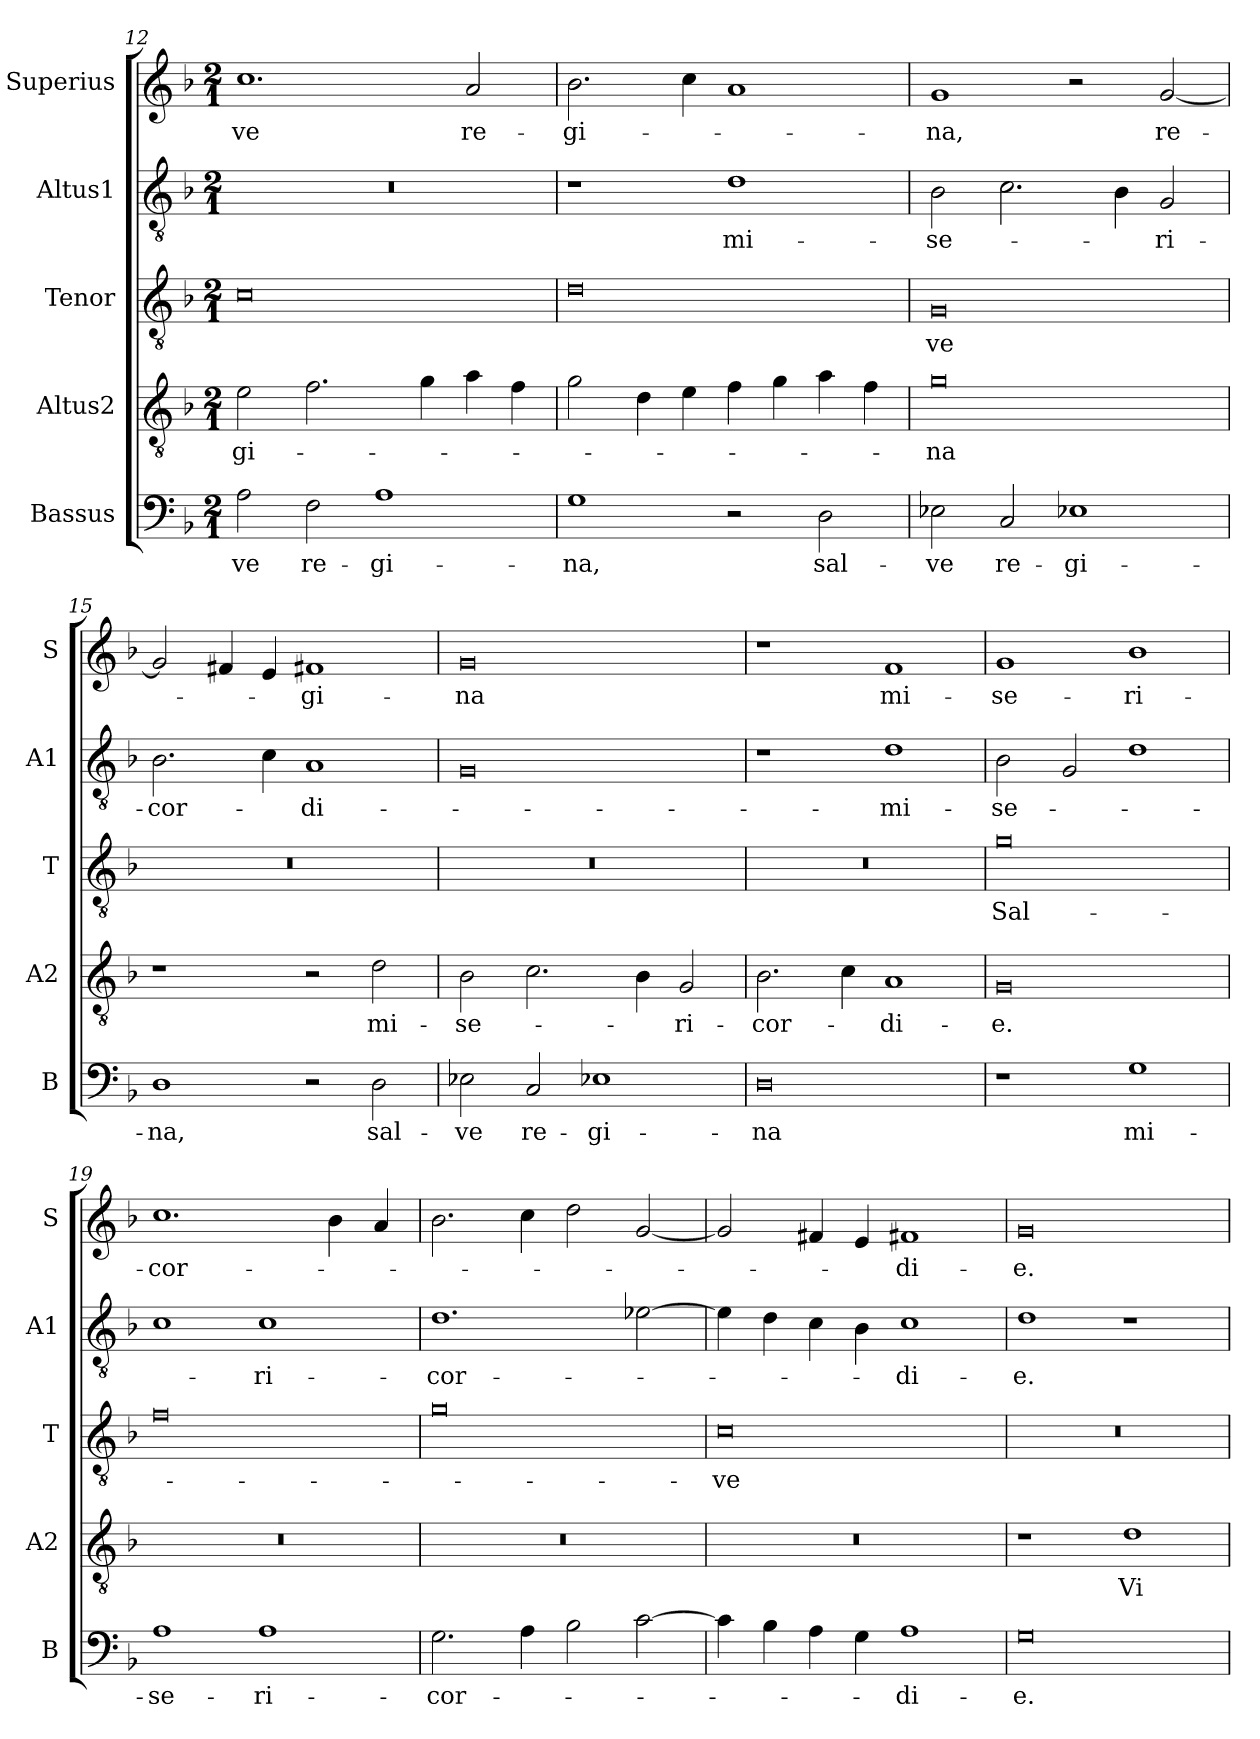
**kern	**text	**kern	**text	**kern	**text	**kern	**text	**kern	**text
*part5	*part5	*part4	*part4	*part3	*part3	*part2	*part2	*part1	*part1
*staff5	*staff5	*staff4	*staff4	*staff3	*staff3	*staff2	*staff2	*staff1	*staff1
*I"Bassus	*	*I"Altus2	*	*I"Tenor	*	*I"Altus1	*	*I"Superius	*
*I'B	*	*I'A2	*	*I'T	*	*I'A1	*	*I'S	*
*clefF4	*	*clefGv2	*	*clefGv2	*	*clefGv2	*	*clefG2	*
*k[b-]	*	*k[b-]	*	*k[b-]	*	*k[b-]	*	*k[b-]	*
*M2/1	*	*M2/1	*	*M2/1	*	*M2/1	*	*M2/1	*
=12	=12	=12	=12	=12	=12	=12	=12	=12	=12
2A\	-ve	2e\	-gi-	0c	.	0r	.	1.cc	-ve
2F\	re-	2.f\	.	.	.	.	.	.	.
1A	-gi-	.	.	.	.	.	.	.	.
.	.	4g\	.	.	.	.	.	.	.
.	.	4a\	.	.	.	.	.	2a/	re-
.	.	4f\	.	.	.	.	.	.	.
=13	=13	=13	=13	=13	=13	=13	=13	=13	=13
1G	-na,	2g\	.	0d	.	1r	.	2.b-\	-gi-
.	.	4d\	.	.	.	.	.	.	.
.	.	4e\	.	.	.	.	.	4cc\	.
2r	.	4f\	.	.	.	1d	mi-	1a	.
.	.	4g\	.	.	.	.	.	.	.
2D\	sal-	4a\	.	.	.	.	.	.	.
.	.	4f\	.	.	.	.	.	.	.
=14	=14	=14	=14	=14	=14	=14	=14	=14	=14
2E-X\	-ve	0g	-na	0G	-ve	2B-\	-se-	1g	-na,
2C/	re-	.	.	.	.	2.c\	.	.	.
1E-X	-gi-	.	.	.	.	.	.	2r	.
.	.	.	.	.	.	4B-\	.	.	.
.	.	.	.	.	.	2G/	-ri-	[2g/	re-
=15	=15	=15	=15	=15	=15	=15	=15	=15	=15
1D	-na,	1r	.	0r	.	2.B-\	-cor-	2g/]	.
.	.	.	.	.	.	.	.	4f#X/	.
.	.	.	.	.	.	4c\	.	4e/	.
2r	.	2r	.	.	.	1A	-di-	1f#X	-gi-
2D\	sal-	2d\	mi-	.	.	.	.	.	.
=16	=16	=16	=16	=16	=16	=16	=16	=16	=16
2E-X\	-ve	2B-\	-se-	0r	.	0G	.	0g	-na
2C/	re-	2.c\	.	.	.	.	.	.	.
1E-X	-gi-	.	.	.	.	.	.	.	.
.	.	4B-\	.	.	.	.	.	.	.
.	.	2G/	-ri-	.	.	.	.	.	.
=17	=17	=17	=17	=17	=17	=17	=17	=17	=17
0D	-na	2.B-\	-cor-	0r	.	1r	.	1r	.
.	.	4c\	.	.	.	.	.	.	.
.	.	1A	-di-	.	.	1d	mi-	1f	mi-
=18	=18	=18	=18	=18	=18	=18	=18	=18	=18
1r	.	0G	-e.	0g	Sal-	2B-\	-se-	1g	-se-
.	.	.	.	.	.	2G/	.	.	.
1G	mi-	.	.	.	.	1d	.	1b-	-ri-
=19	=19	=19	=19	=19	=19	=19	=19	=19	=19
1A	-se-	0r	.	0f	.	1c	.	1.cc	-cor-
1A	-ri-	.	.	.	.	1c	-ri-	.	.
.	.	.	.	.	.	.	.	4b-\	.
.	.	.	.	.	.	.	.	4a/	.
=20	=20	=20	=20	=20	=20	=20	=20	=20	=20
2.G\	-cor-	0r	.	0g	.	1.d	-cor-	2.b-\	.
4A\	.	.	.	.	.	.	.	4cc\	.
2B-\	.	.	.	.	.	.	.	2dd\	.
[2c\	.	.	.	.	.	[2e-X\	.	[2g/	.
=21	=21	=21	=21	=21	=21	=21	=21	=21	=21
4c\]	.	0r	.	0c	-ve	4e-\]	.	2g/]	.
4B-\	.	.	.	.	.	4d\	.	.	.
4A\	.	.	.	.	.	4c\	.	4f#X/	.
4G\	.	.	.	.	.	4B-\	.	4e/	.
1A	-di-	.	.	.	.	1c	-di-	1f#X	-di-
=22	=22	=22	=22	=22	=22	=22	=22	=22	=22
0G	-e.	1r	.	0r	.	1d	-e.	0g	-e.
.	.	1d	Vi-	.	.	1r	.	.	.
=	=	=	=	=	=	=	=	=	=
*-	*-	*-	*-	*-	*-	*-	*-	*-	*-
